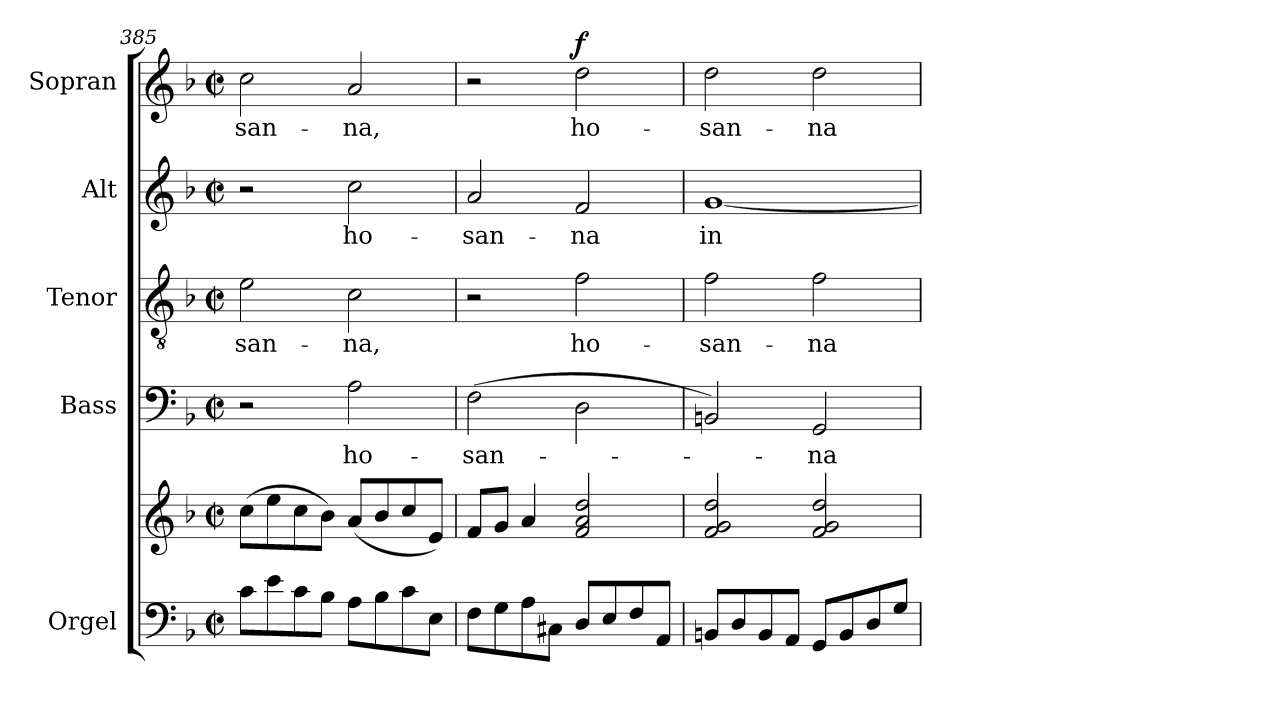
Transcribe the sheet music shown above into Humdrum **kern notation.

**kern	**kern	**kern	**text	**kern	**text	**kern	**text	**kern	**text	**dynam
*part5	*part5	*part4	*part4	*part3	*part3	*part2	*part2	*part1	*part1	*part1
*staff6	*staff5	*staff4	*staff4	*staff3	*staff3	*staff2	*staff2	*staff1	*staff1	*staff1
*I"Orgel	*	*I"Bass	*	*I"Tenor	*	*I"Alt	*	*I"Sopran	*	*
*I'Org.	*	*I'B.	*	*I'T.	*	*I'A.	*	*I'S.	*	*
!!LO:PB:g=z
*clefF4	*clefG2	*clefF4	*	*clefGv2	*	*clefG2	*	*clefG2	*	*
*k[b-]	*k[b-]	*k[b-]	*	*k[b-]	*	*k[b-]	*	*k[b-]	*	*
*F:	*F:	*F:	*	*F:	*	*F:	*	*F:	*	*
*M2/2	*M2/2	*M2/2	*	*M2/2	*	*M2/2	*	*M2/2	*	*
*met(c|)	*met(c|)	*met(c|)	*	*met(c|)	*	*met(c|)	*	*met(c|)	*	*
=385	=385	=385	=385	=385	=385	=385	=385	=385	=385	=385
!	!	!	!	!	!LO:LY:b	!	!	!	!LO:LY:b	!
8c\L	(>8cc\L	2r	.	2e\	-san-	2r	.	2cc\	-san-	.
8e\	8ee\	.	.	.	.	.	.	.	.	.
8c\	8cc\	.	.	.	.	.	.	.	.	.
8B-\J	8b-\J)	.	.	.	.	.	.	.	.	.
!	!	!	!LO:LY:b	!	!LO:LY:b	!	!LO:LY:b	!	!LO:LY:b	!
8A\L	(<8a/L	2A\	ho-	2c\	-na,	2cc\	ho-	2a/	-na,	.
8B-\	8b-/	.	.	.	.	.	.	.	.	.
8c\	8cc/	.	.	.	.	.	.	.	.	.
8E\J	8e/J)	.	.	.	.	.	.	.	.	.
=386	=386	=386	=386	=386	=386	=386	=386	=386	=386	=386
!	!	!	!LO:LY:b	!	!	!	!LO:LY:b	!	!	!
8F\L	8f/L	(>2F\	-san-	2r	.	2a/	-san-	2r	.	.
8G\	8g/J	.	.	.	.	.	.	.	.	.
8A\	4a/	.	.	.	.	.	.	.	.	.
8C#X\J	.	.	.	.	.	.	.	.	.	.
!	!	!	!	!	!LO:LY:b	!	!LO:LY:b	!	!LO:LY:b	!LO:DY:a
8D/L	2f/ 2a/ 2dd/	2D\	.	2f\	ho-	2f/	-na	2dd\	ho-	f
8E/	.	.	.	.	.	.	.	.	.	.
8F/	.	.	.	.	.	.	.	.	.	.
8AA/J	.	.	.	.	.	.	.	.	.	.
=387	=387	=387	=387	=387	=387	=387	=387	=387	=387	=387
!	!	!	!	!	!LO:LY:b	!	!LO:LY:b	!	!LO:LY:b	!
8BBn/L	2f/ 2g/ 2dd/	2BBn/)	.	2f\	-san-	[1g	in	2dd\	-san-	.
8D/	.	.	.	.	.	.	.	.	.	.
8BB/	.	.	.	.	.	.	.	.	.	.
8AA/J	.	.	.	.	.	.	.	.	.	.
!	!	!	!LO:LY:b	!	!LO:LY:b	!	!	!	!LO:LY:b	!
8GG/L	2f/ 2g/ 2dd/	2GG/	-na	2f\	-na	.	.	2dd\	-na	.
8BB/	.	.	.	.	.	.	.	.	.	.
8D/	.	.	.	.	.	.	.	.	.	.
8G/J	.	.	.	.	.	.	.	.	.	.
=	=	=	=	=	=	=	=	=	=	=
*-	*-	*-	*-	*-	*-	*-	*-	*-	*-	*-
